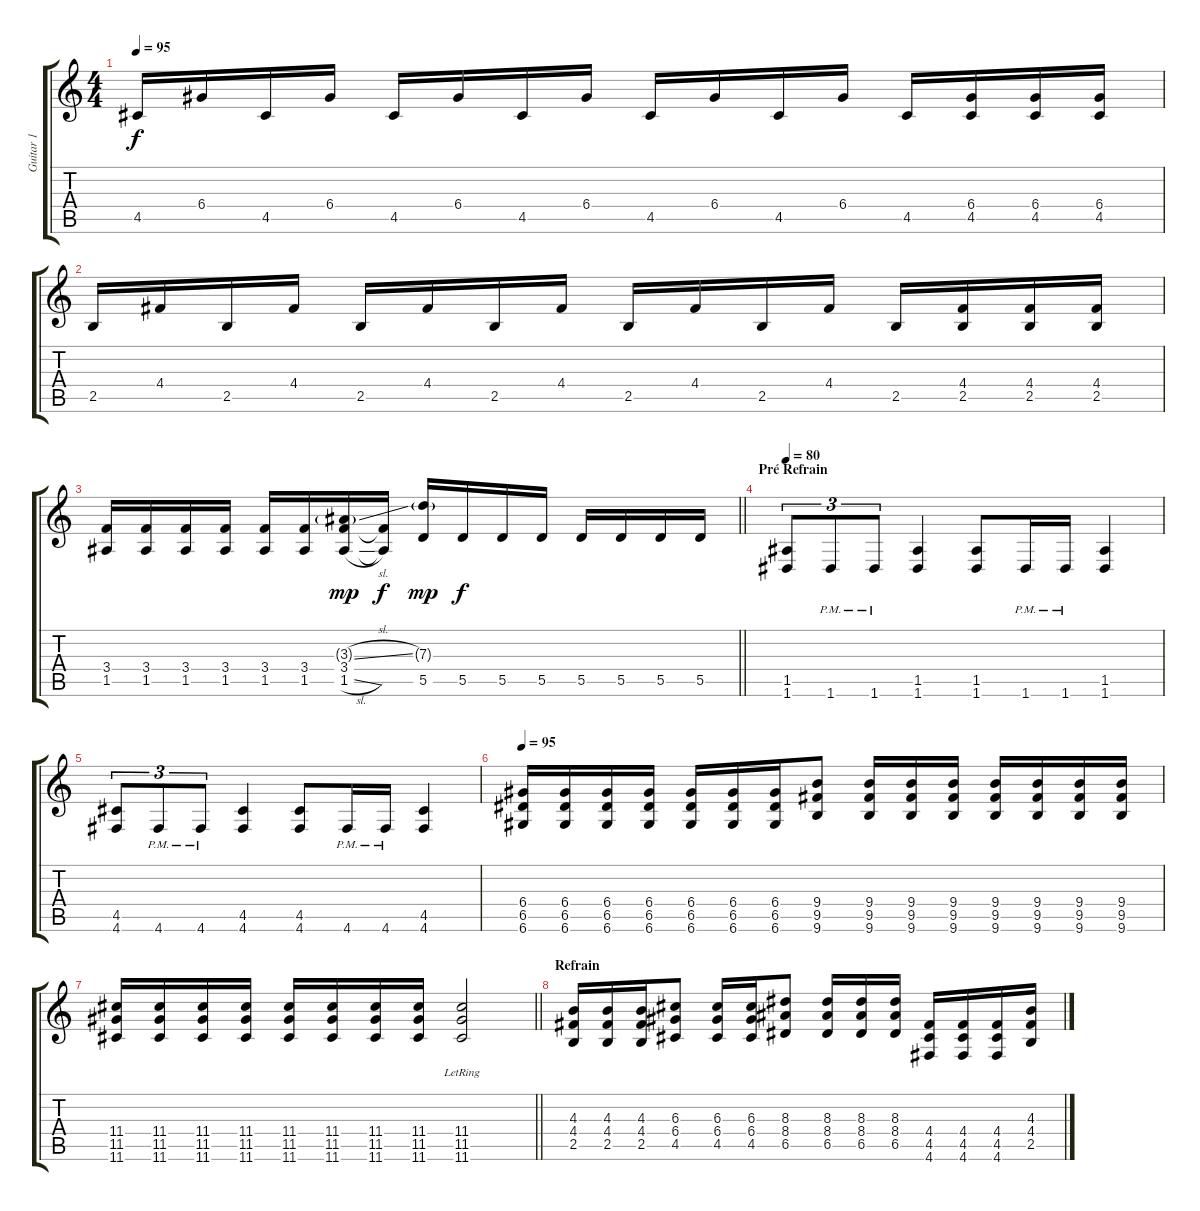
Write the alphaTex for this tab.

\track ("Guitar 1" "Guitar 1") {instrument overdrivenguitar}
\staff {score tabs}
\tuning (E4 B3 G3 D3 A2 D2) {hide}
\ts (4 4)
\tempo 95
\clef g2
\ks c
4.5.16{dy f} 6.4.16 4.5.16 6.4.16 4.5.16 6.4.16 4.5.16 6.4.16 4.5.16 6.4.16 4.5.16 6.4.16 4.5.16 (6.4 4.5).16 (6.4 4.5).16 (6.4 4.5).16 |
2.5.16 4.4.16 2.5.16 4.4.16 2.5.16 4.4.16 2.5.16 4.4.16 2.5.16 4.4.16 2.5.16 4.4.16 2.5.16 (4.4 2.5).16 (4.4 2.5).16 (4.4 2.5).16 |
\barLineRight lightlight
(3.4 1.5).16 (3.4 1.5).16 (3.4 1.5).16 (3.4 1.5).16 (3.4 1.5).16 (3.4 1.5).16 (3.3{sl g} 3.4 1.5{sl}).16{dy mp} (3.4{t} 1.5{t}).16{dy f} (7.3{g} 5.5).16{dy mp} 5.5.16{dy f} 5.5.16 5.5.16 5.5.16 5.5.16 5.5.16 5.5.16 |
\section ("" "Pré Refrain")
\tempo 80
(1.5 1.6).8{tu (3 2)} 1.6{pm}.8{tu (3 2)} 1.6{pm}.8{tu (3 2)} (1.5 1.6).4 (1.5 1.6).8 1.6{pm}.16 1.6{pm}.16 (1.5 1.6).4 |
(4.5 4.6).8{tu (3 2)} 4.6{pm}.8{tu (3 2)} 4.6{pm}.8{tu (3 2)} (4.5 4.6).4 (4.5 4.6).8 4.6{pm}.16 4.6{pm}.16 (4.5 4.6).4 |
\tempo 95
(6.4 6.5 6.6).16 (6.4 6.5 6.6).16 (6.4 6.5 6.6).16 (6.4 6.5 6.6).16 (6.4 6.5 6.6).16 (6.4 6.5 6.6).16 (6.4 6.5 6.6).16 (9.4 9.5 9.6).8 (9.4 9.5 9.6).16 (9.4 9.5 9.6).16 (9.4 9.5 9.6).16 (9.4 9.5 9.6).16 (9.4 9.5 9.6).16 (9.4 9.5 9.6).16 (9.4 9.5 9.6).16 |
\barLineRight lightlight
(11.4 11.5 11.6).16 (11.4 11.5 11.6).16 (11.4 11.5 11.6).16 (11.4 11.5 11.6).16 (11.4 11.5 11.6).16 (11.4 11.5 11.6).16 (11.4 11.5 11.6).16 (11.4 11.5 11.6).16 (11.4{lr} 11.5{lr} 11.6).2 |
\section ("" "Refrain")
(4.3 4.4 2.5).16 (4.3 4.4 2.5).16 (4.3 4.4 2.5).16 (6.3 6.4 4.5).8 (6.3 6.4 4.5).16 (6.3 6.4 4.5).16 (8.3 8.4 6.5).8 (8.3 8.4 6.5).16 (8.3 8.4 6.5).16 (8.3 8.4 6.5).16 (4.4 4.5 4.6).16 (4.4 4.5 4.6).16 (4.4 4.5 4.6).16 (4.3 4.4 2.5).16
